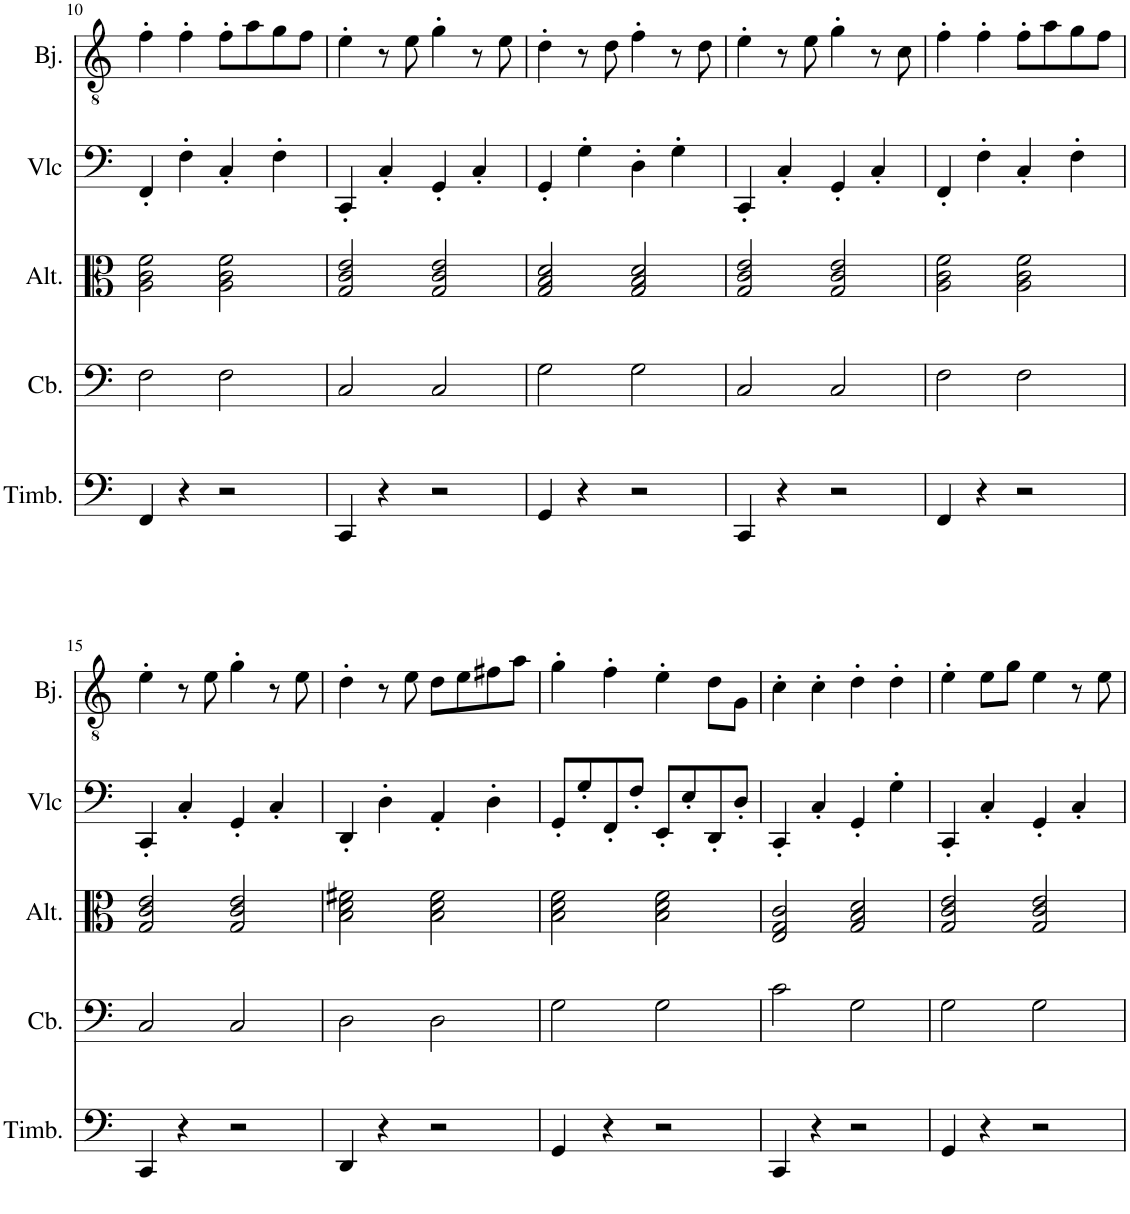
**kern	**kern	**kern	**kern	**kern
*part5	*part4	*part3	*part2	*part1
*staff5	*staff4	*staff3	*staff2	*staff1
*I"Timbales	*I"Contrebasse	*I"Altos	*I"Violoncelle	*I"Banjo
*I'Timb.	*I'Cb.	*I'Alt.	*I'Vlc	*I'Bj.
!!LO:PB:g=z
*clefF4	*clefF4	*clefC3	*clefF4	*clefGv2
*	*Trd7c12	*	*	*Trd7c12
*k[]	*k[]	*k[]	*k[]	*k[]
*M4/4	*M4/4	*M4/4	*M4/4	*M4/4
=10	=10	=10	=10	=10
4FF/	2F\	2A\ 2c\ 2f\	4FF'/	4f'\
4r	.	.	4F'\	4f'\
2r	2F\	2A\ 2c\ 2f\	4C'/	8f'\L
.	.	.	.	8a\
.	.	.	4F'\	8g\
.	.	.	.	8f\J
=11	=11	=11	=11	=11
4CC/	2C/	2G/ 2c/ 2e/	4CC'/	4e'\
4r	.	.	4C'/	8r
.	.	.	.	8e\
2r	2C/	2G/ 2c/ 2e/	4GG'/	4g'\
.	.	.	4C'/	8r
.	.	.	.	8e\
=12	=12	=12	=12	=12
4GG/	2G\	2G/ 2B/ 2d/	4GG'/	4d'\
4r	.	.	4G'\	8r
.	.	.	.	8d\
2r	2G\	2G/ 2B/ 2d/	4D'\	4f'\
.	.	.	4G'\	8r
.	.	.	.	8d\
=13	=13	=13	=13	=13
4CC/	2C/	2G/ 2c/ 2e/	4CC'/	4e'\
4r	.	.	4C'/	8r
.	.	.	.	8e\
2r	2C/	2G/ 2c/ 2e/	4GG'/	4g'\
.	.	.	4C'/	8r
.	.	.	.	8c\
=14	=14	=14	=14	=14
4FF/	2F\	2A\ 2c\ 2f\	4FF'/	4f'\
4r	.	.	4F'\	4f'\
2r	2F\	2A\ 2c\ 2f\	4C'/	8f'\L
.	.	.	.	8a\
.	.	.	4F'\	8g\
.	.	.	.	8f\J
!!LO:LB:g=z
=15	=15	=15	=15	=15
4CC/	2C/	2G/ 2c/ 2e/	4CC'/	4e'\
4r	.	.	4C'/	8r
.	.	.	.	8e\
2r	2C/	2G/ 2c/ 2e/	4GG'/	4g'\
.	.	.	4C'/	8r
.	.	.	.	8e\
=16	=16	=16	=16	=16
4DD/	2D\	2B\ 2d\ 2f#X\	4DD'/	4d'\
4r	.	.	4D'\	8r
.	.	.	.	8e\
2r	2D\	2B\ 2d\ 2f#\	4AA'/	8d\L
.	.	.	.	8e\
.	.	.	4D'\	8f#X\
.	.	.	.	8a\J
=17	=17	=17	=17	=17
4GG/	2G\	2B\ 2d\ 2f\	8GG'/L	4g'\
.	.	.	8G'/	.
4r	.	.	8FF'/	4f'\
.	.	.	8F'/J	.
2r	2G\	2B\ 2d\ 2f\	8EE'/L	4e'\
.	.	.	8E'/	.
.	.	.	8DD'/	8d\L
.	.	.	8D'/J	8G\J
=18	=18	=18	=18	=18
4CC/	2c\	2E/ 2G/ 2c/	4CC'/	4c'\
4r	.	.	4C'/	4c'\
2r	2G\	2G/ 2B/ 2d/	4GG'/	4d'\
.	.	.	4G'\	4d'\
=19	=19	=19	=19	=19
4GG/	2G\	2G/ 2c/ 2e/	4CC'/	4e'\
4r	.	.	4C'/	8e\L
.	.	.	.	8g\J
2r	2G\	2G/ 2c/ 2e/	4GG'/	4e\
.	.	.	4C'/	8r
.	.	.	.	8e\
=	=	=	=	=
*-	*-	*-	*-	*-
